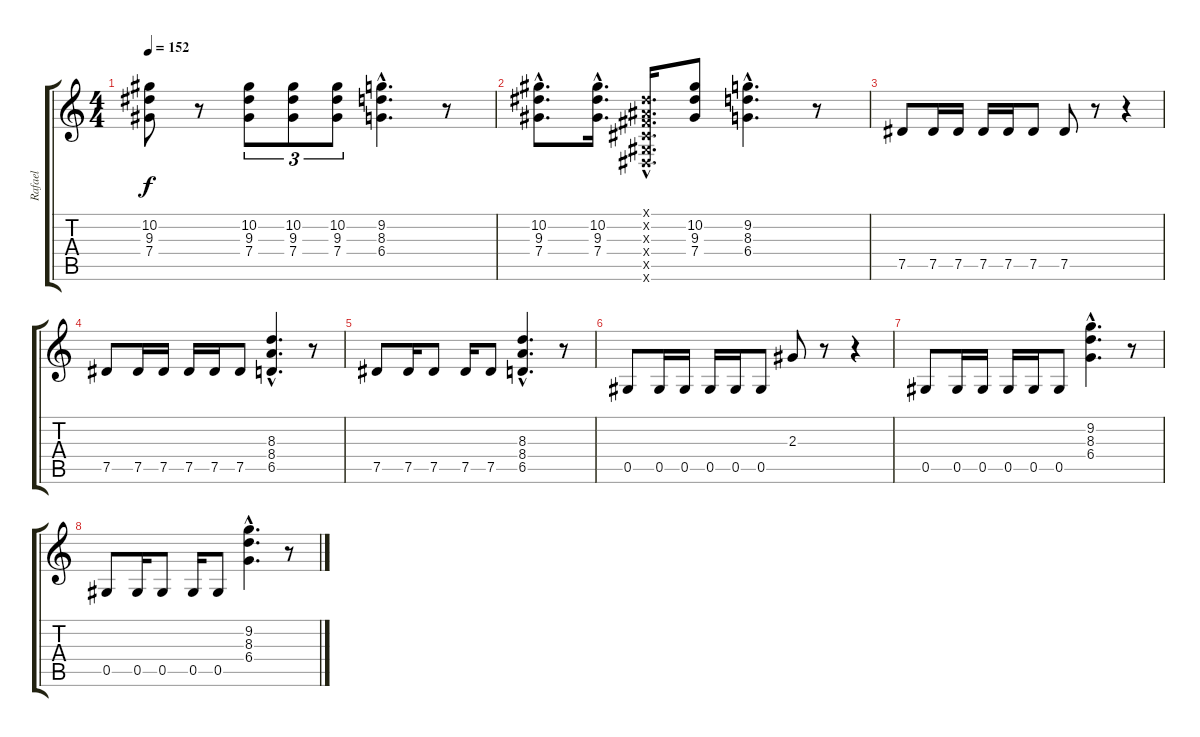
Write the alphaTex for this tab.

\track ("Rafael" "Rafael") {instrument distortionguitar}
\staff {score tabs}
\tuning (Eb4 Bb3 Gb3 Db3 Ab2 Eb2) {hide}
\ts (4 4)
\tempo 152
\clef g2
\ks c
(10.2 9.3 7.4).8{dy f} r.8 (10.2 9.3 7.4).8{tu (3 2)} (10.2 9.3 7.4).8{tu (3 2)} (10.2 9.3 7.4).8{tu (3 2)} (9.2{hac} 8.3{hac} 6.4{hac}).4{d} r.8 |
(10.2{hac} 9.3{hac} 7.4{hac}).8{d} (10.2{hac} 9.3{hac} 7.4{hac}).16{d} (0.1{hac x} 0.2{hac x} 0.3{hac x} 0.4{hac x} 0.5{hac x} 0.6{hac x}).16{d} (10.2 9.3 7.4).8 (9.2{hac} 8.3{hac} 6.4{hac}).4{d} r.8 |
7.5.8{instrument distortionguitar} 7.5.16 7.5.16 7.5.16 7.5.16 7.5.8 7.5.8 r.8 r.4 |
7.5.8 7.5.16 7.5.16 7.5.16 7.5.16 7.5.8 (8.3{hac} 8.4{hac} 6.5{hac}).4{d} r.8 |
7.5.8 7.5.16 7.5.8 7.5.16 7.5.8 (8.3{hac} 8.4{hac} 6.5{hac}).4{d} r.8 |
0.5.8 0.5.16 0.5.16 0.5.16 0.5.16 0.5.8 2.3.8 r.8 r.4 |
0.5.8 0.5.16 0.5.16 0.5.16 0.5.16 0.5.8 (9.2{hac} 8.3{hac} 6.4{hac}).4{d} r.8 |
0.5.8 0.5.16 0.5.8 0.5.16 0.5.8 (9.2{hac} 8.3{hac} 6.4{hac}).4{d} r.8
